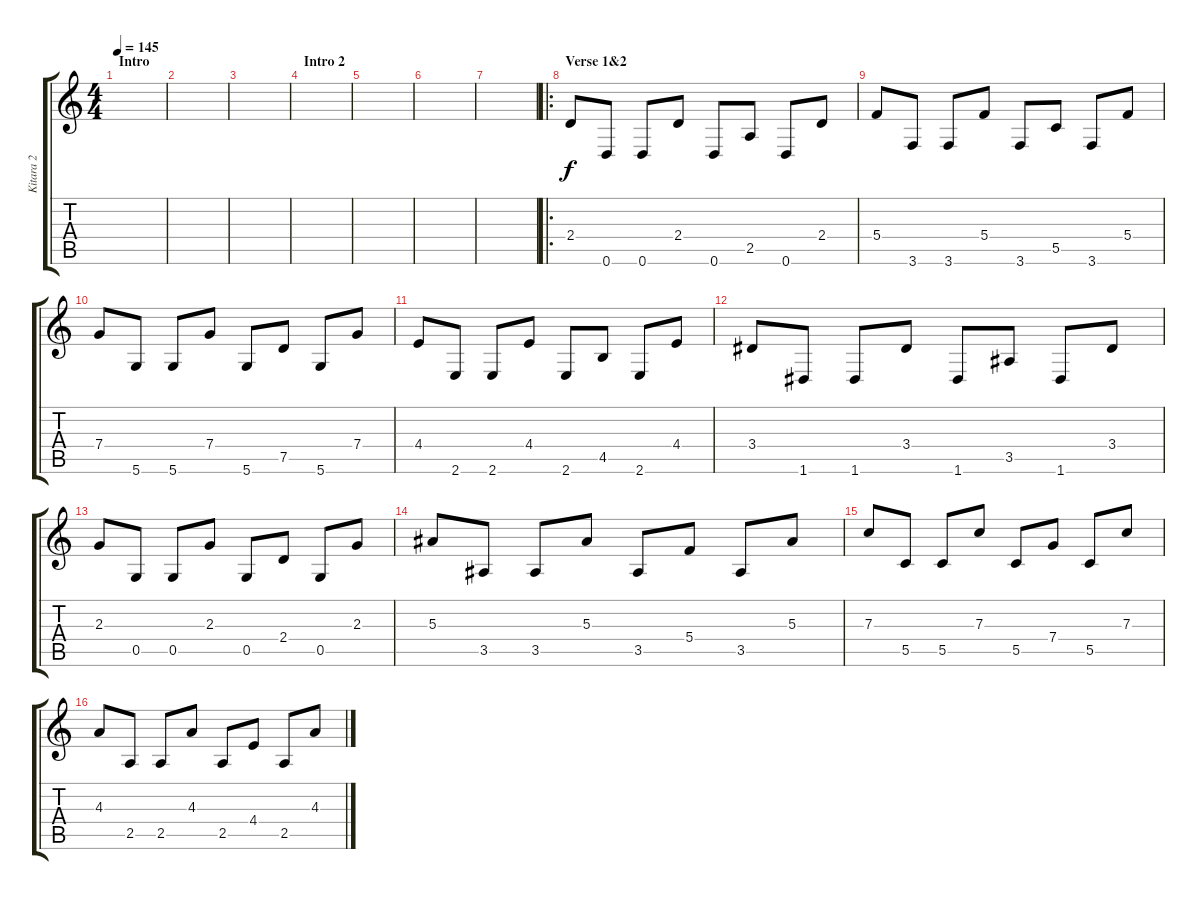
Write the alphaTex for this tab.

\track ("Kitara 2" "Kitara 2") {instrument distortionguitar}
\staff {score tabs}
\tuning (D4 A3 F3 C3 G2 D2) {hide}
\ts (4 4)
\section ("" "Intro")
\tempo 145
\clef g2
\ks c
|
|
|
\section ("" "Intro 2")
|
|
|
|
\ro
\section ("" "Verse 1&2")
2.4.8 0.6.8 0.6.8 2.4.8 0.6.8 2.5.8 0.6.8 2.4.8 |
5.4.8 3.6.8 3.6.8 5.4.8 3.6.8 5.5.8 3.6.8 5.4.8 |
7.4.8 5.6.8 5.6.8 7.4.8 5.6.8 7.5.8 5.6.8 7.4.8 |
4.4.8 2.6.8 2.6.8 4.4.8 2.6.8 4.5.8 2.6.8 4.4.8 |
3.4.8 1.6.8 1.6.8 3.4.8 1.6.8 3.5.8 1.6.8 3.4.8 |
2.3.8 0.5.8 0.5.8 2.3.8 0.5.8 2.4.8 0.5.8 2.3.8 |
5.3.8 3.5.8 3.5.8 5.3.8 3.5.8 5.4.8 3.5.8 5.3.8 |
7.3.8 5.5.8 5.5.8 7.3.8 5.5.8 7.4.8 5.5.8 7.3.8 |
4.3.8 2.5.8 2.5.8 4.3.8 2.5.8 4.4.8 2.5.8 4.3.8
